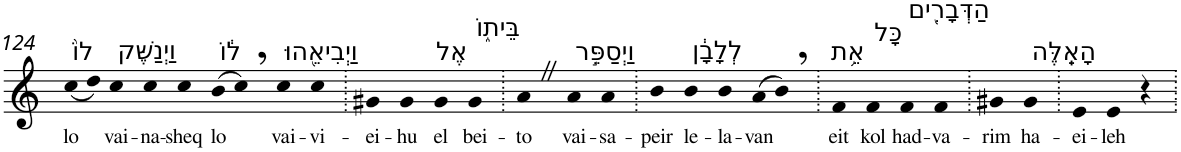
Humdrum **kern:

**kern	**text
*part1	*part1
*staff1	*staff1
*I"Piano	*
*I'Pno	*
!!LO:PB:g=z
*clefG2	*
*k[]	*
=124	=124
!LO:TX:a:t=לוֹ֙	!
!	!LO:LY:b
(<8cc	lo
8dd)	.
!LO:TX:a:t=וַיְנַשֶּׁק	!
!	!LO:LY:b
4cc	vai-
!	!LO:LY:b
4cc	-na-
!	!LO:LY:b
4cc	-sheq
!LO:TX:a:t=ל֔וֹ	!
!	!LO:LY:b
(>8b	lo
8cc,)	.
!LO:TX:a:t=וַיְבִיאֵ֖הוּ	!
!	!LO:LY:b
4cc	vai-
!	!LO:LY:b
4cc	-vi-
=125.	=125.
!	!LO:LY:b
4g#X	-ei-
!	!LO:LY:b
4g#	-hu
!LO:TX:a:t=אֶל	!
!	!LO:LY:b
4g#	el
!LO:TX:a:t=בֵּית֑וֹ	!
!	!LO:LY:b
4g#	bei-
=126.	=126.
!	!LO:LY:b
4aZ	-to
!LO:TX:a:t=וַיְסַפֵּ֣ר	!
!	!LO:LY:b
4a	vai-
!	!LO:LY:b
4a	-sa-
=127.	=127.
!	!LO:LY:b
4b	-peir
!LO:TX:a:t=לְלָבָ֔ן	!
!	!LO:LY:b
4b	le-
!	!LO:LY:b
4b	-la-
!	!LO:LY:b
(>8a	-van
8b,)	.
=128.	=128.
!LO:TX:a:t=אֵ֥ת	!
!	!LO:LY:b
4f	eit
!LO:TX:a:t=כָּל	!
!	!LO:LY:b
4f	kol
!LO:TX:a:t=הַדְּבָרִ֖ים	!
!	!LO:LY:b
4f	had-
!	!LO:LY:b
4f	-va-
=129.	=129.
!	!LO:LY:b
4g#X	-rim
!LO:TX:a:t=הָאֵֽלֶּה	!
!	!LO:LY:b
4g#	ha-
=130.	=130.
!	!LO:LY:b
4e	-ei-
!	!LO:LY:b
4e	-leh
4r	.
=.	=.
*-	*-
